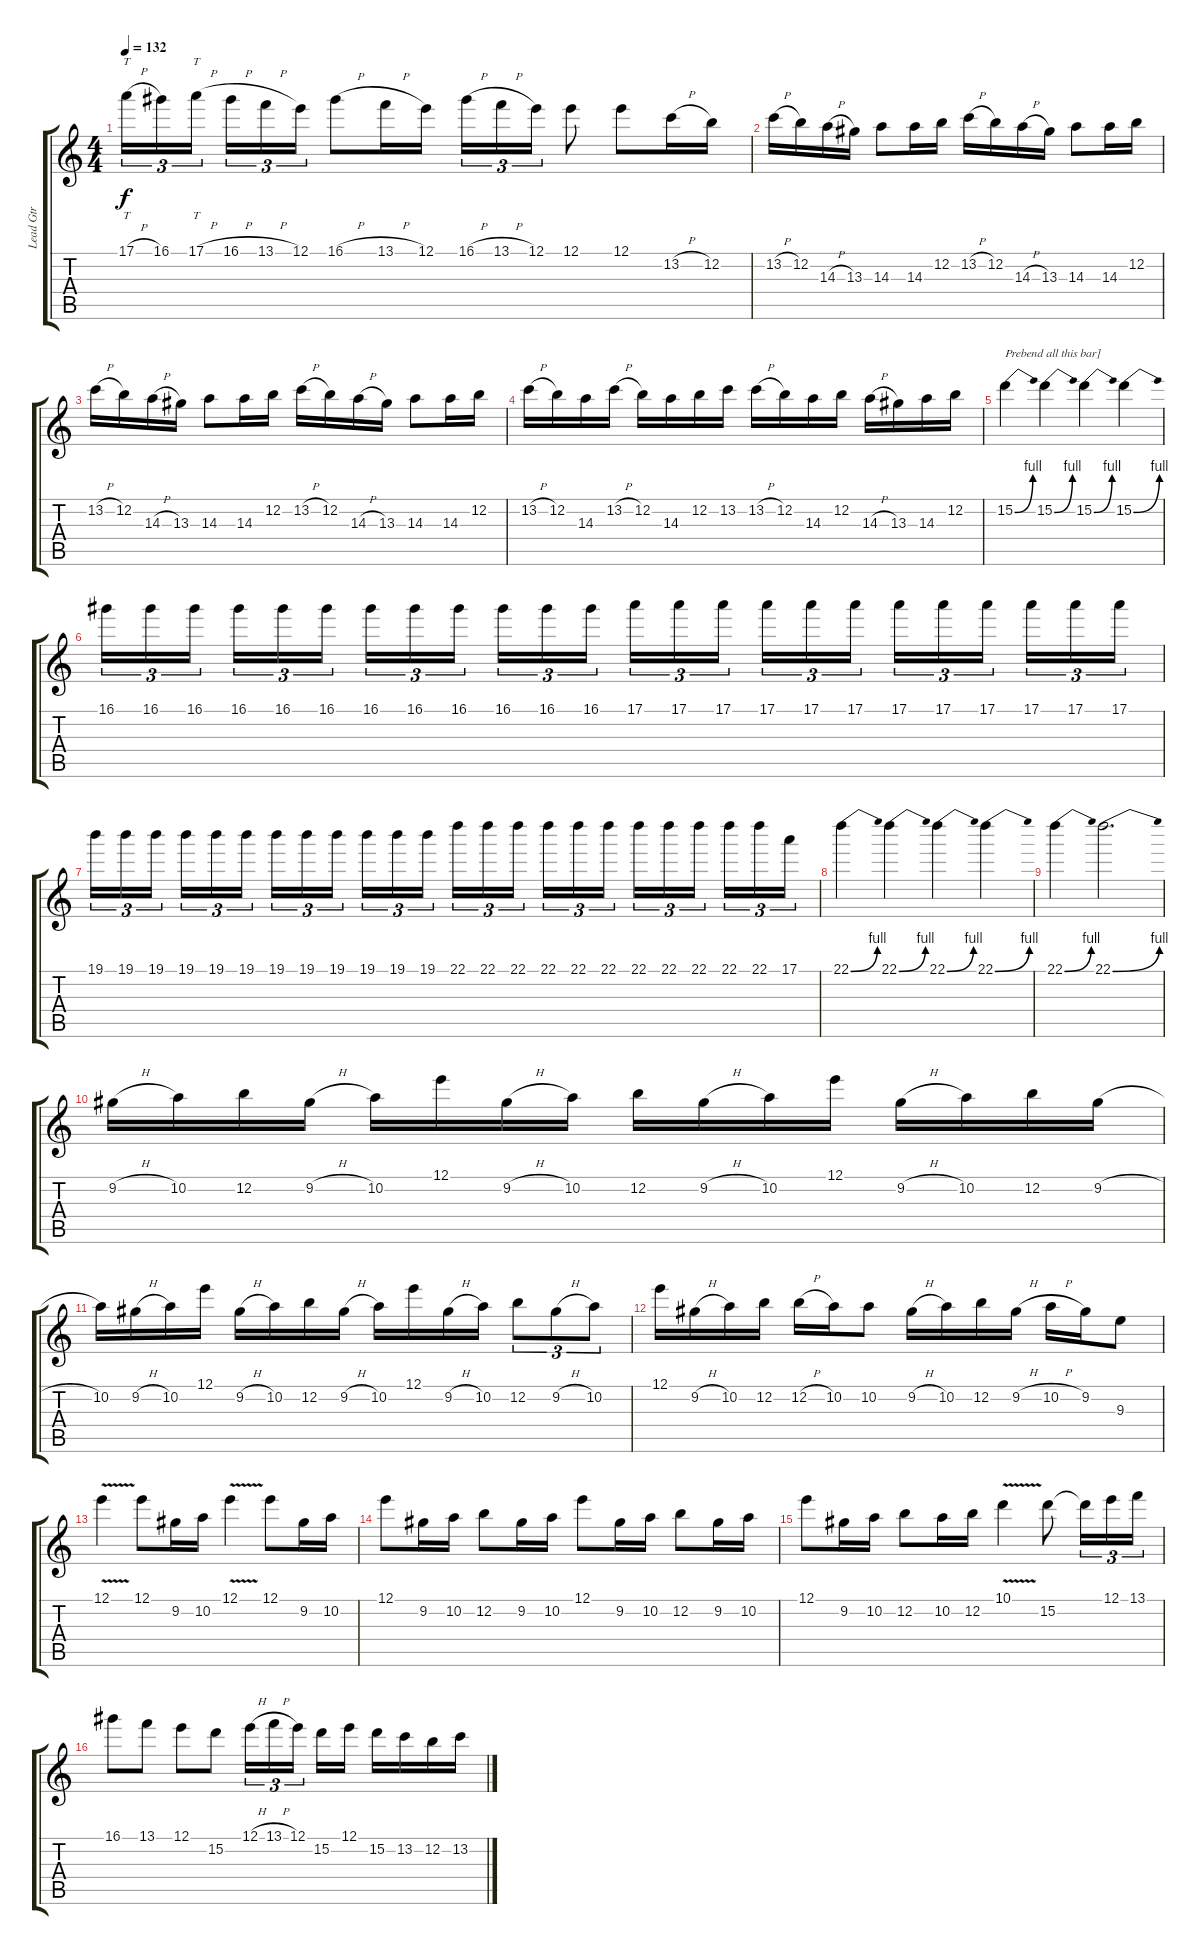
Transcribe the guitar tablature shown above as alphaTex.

\track ("Lead Gtr" "Lead Gtr") {instrument distortionguitar}
\staff {score tabs}
\tuning (E4 B3 G3 D3 A2 E2) {hide}
\ts (4 4)
\tempo 132
\clef g2
\ks c
17.1{h}.16{tt tu (3 2) dy f} 16.1.16{tu (3 2)} 17.1{h}.16{tt tu (3 2)} 16.1{h}.16{tu (3 2)} 13.1{h}.16{tu (3 2)} 12.1.16{tu (3 2)} 16.1{h}.8 13.1{h}.16 12.1.16 16.1{h}.16{tu (3 2)} 13.1{h}.16{tu (3 2)} 12.1.16{tu (3 2)} 12.1.8 12.1.8 13.2{h}.16 12.2.16 |
13.2{h}.16 12.2.16 14.3{h}.16 13.3.16 14.3.8 14.3.16 12.2.16 13.2{h}.16 12.2.16 14.3{h}.16 13.3.16 14.3.8 14.3.16 12.2.16 |
13.2{h}.16 12.2.16 14.3{h}.16 13.3.16 14.3.8 14.3.16 12.2.16 13.2{h}.16 12.2.16 14.3{h}.16 13.3.16 14.3.8 14.3.16 12.2.16 |
13.2{h}.16 12.2.16 14.3.16 13.2{h}.16 12.2.16 14.3.16 12.2.16 13.2.16 13.2{h}.16 12.2.16 14.3.16 12.2.16 14.3{h}.16 13.3.16 14.3.16 12.2.16 |
15.2{be (bend 0 0 60 4)}.4{txt "Prebend all this bar]"} 15.2{be (bend 0 0 60 4)}.4 15.2{be (bend 0 0 60 4)}.4 15.2{be (bend 0 0 60 4)}.4 |
16.1.16{tu (3 2)} 16.1.16{tu (3 2)} 16.1.16{tu (3 2)} 16.1.16{tu (3 2)} 16.1.16{tu (3 2)} 16.1.16{tu (3 2)} 16.1.16{tu (3 2)} 16.1.16{tu (3 2)} 16.1.16{tu (3 2)} 16.1.16{tu (3 2)} 16.1.16{tu (3 2)} 16.1.16{tu (3 2)} 17.1.16{tu (3 2)} 17.1.16{tu (3 2)} 17.1.16{tu (3 2)} 17.1.16{tu (3 2)} 17.1.16{tu (3 2)} 17.1.16{tu (3 2)} 17.1.16{tu (3 2)} 17.1.16{tu (3 2)} 17.1.16{tu (3 2)} 17.1.16{tu (3 2)} 17.1.16{tu (3 2)} 17.1.16{tu (3 2)} |
19.1.16{tu (3 2)} 19.1.16{tu (3 2)} 19.1.16{tu (3 2)} 19.1.16{tu (3 2)} 19.1.16{tu (3 2)} 19.1.16{tu (3 2)} 19.1.16{tu (3 2)} 19.1.16{tu (3 2)} 19.1.16{tu (3 2)} 19.1.16{tu (3 2)} 19.1.16{tu (3 2)} 19.1.16{tu (3 2)} 22.1.16{tu (3 2)} 22.1.16{tu (3 2)} 22.1.16{tu (3 2)} 22.1.16{tu (3 2)} 22.1.16{tu (3 2)} 22.1.16{tu (3 2)} 22.1.16{tu (3 2)} 22.1.16{tu (3 2)} 22.1.16{tu (3 2)} 22.1.16{tu (3 2)} 22.1.16{tu (3 2)} 17.1.16{tu (3 2)} |
22.1{be (bend 0 0 60 4)}.4 22.1{be (bend 0 0 60 4)}.4 22.1{be (bend 0 0 60 4)}.4 22.1{be (bend 0 0 60 4)}.4 |
22.1{be (bend 0 0 60 4)}.4 22.1{be (bend 0 0 60 4)}.2{d} |
9.2{h}.16 10.2.16 12.2.16 9.2{h}.16 10.2.16 12.1.16 9.2{h}.16 10.2.16 12.2.16 9.2{h}.16 10.2.16 12.1.16 9.2{h}.16 10.2.16 12.2.16 9.2{h}.16 |
10.2.16 9.2{h}.16 10.2.16 12.1.16 9.2{h}.16 10.2.16 12.2.16 9.2{h}.16 10.2.16 12.1.16 9.2{h}.16 10.2.16 12.2.8{tu (3 2)} 9.2{h}.8{tu (3 2)} 10.2.8{tu (3 2)} |
12.1.16 9.2{h}.16 10.2.16 12.2.16 12.2{h}.16 10.2.16 10.2.8 9.2{h}.16 10.2.16 12.2.16 9.2{h}.16 10.2{h}.16 9.2.16 9.3.8 |
12.1{v}.4 12.1.8 9.2.16 10.2.16 12.1{v}.4 12.1.8 9.2.16 10.2.16 |
12.1.8 9.2.16 10.2.16 12.2.8 9.2.16 10.2.16 12.1.8 9.2.16 10.2.16 12.2.8 9.2.16 10.2.16 |
12.1.8 9.2.16 10.2.16 12.2.8 10.2.16 12.2.16 10.1{v}.4 15.2.8 15.2{t}.16{tu (3 2)} 12.1.16{tu (3 2)} 13.1.16{tu (3 2)} |
16.1.8 13.1.8 12.1.8 15.2.8 12.1{h}.16{tu (3 2)} 13.1{h}.16{tu (3 2)} 12.1.16{tu (3 2)} 15.2.16 12.1.16 15.2.16 13.2.16 12.2.16 13.2.16
